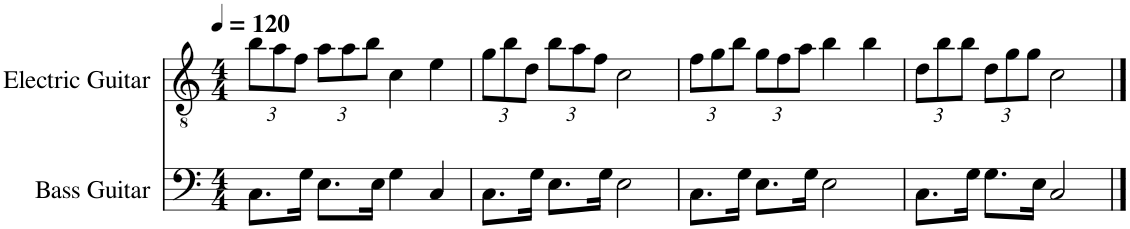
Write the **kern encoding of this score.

**kern	**kern
*part2	*part1
*staff2	*staff1
*I"Bass Guitar	*I"Electric Guitar
*I'B. Guit.	*I'El. Guit.
*clefF4	*clefGv2
*Trd7c12	*
*k[]	*k[]
*M4/4	*M4/4
*	*Xbrackettup
=1	=1
8.C\L	12b\L
.	12a\
.	12f\J
16G\Jk	.
8.E\L	12a\L
.	12a\
.	12b\J
16E\Jk	.
4G\	4c\
4C/	4e\
=2	=2
8.C\L	12g\L
.	12b\
.	12d\J
16G\Jk	.
8.E\L	12b\L
.	12a\
.	12f\J
16G\Jk	.
2E\	2c\
=3	=3
8.C\L	12f\L
.	12g\
.	12b\J
16G\Jk	.
8.E\L	12g\L
.	12f\
.	12a\J
16G\Jk	.
2E\	4b\
.	4b\
=4	=4
8.C\L	12d\L
.	12b\
.	12b\J
16G\Jk	.
8.G\L	12d\L
.	12g\
.	12g\J
16E\Jk	.
2C/	2c\
==	==
*-	*-
